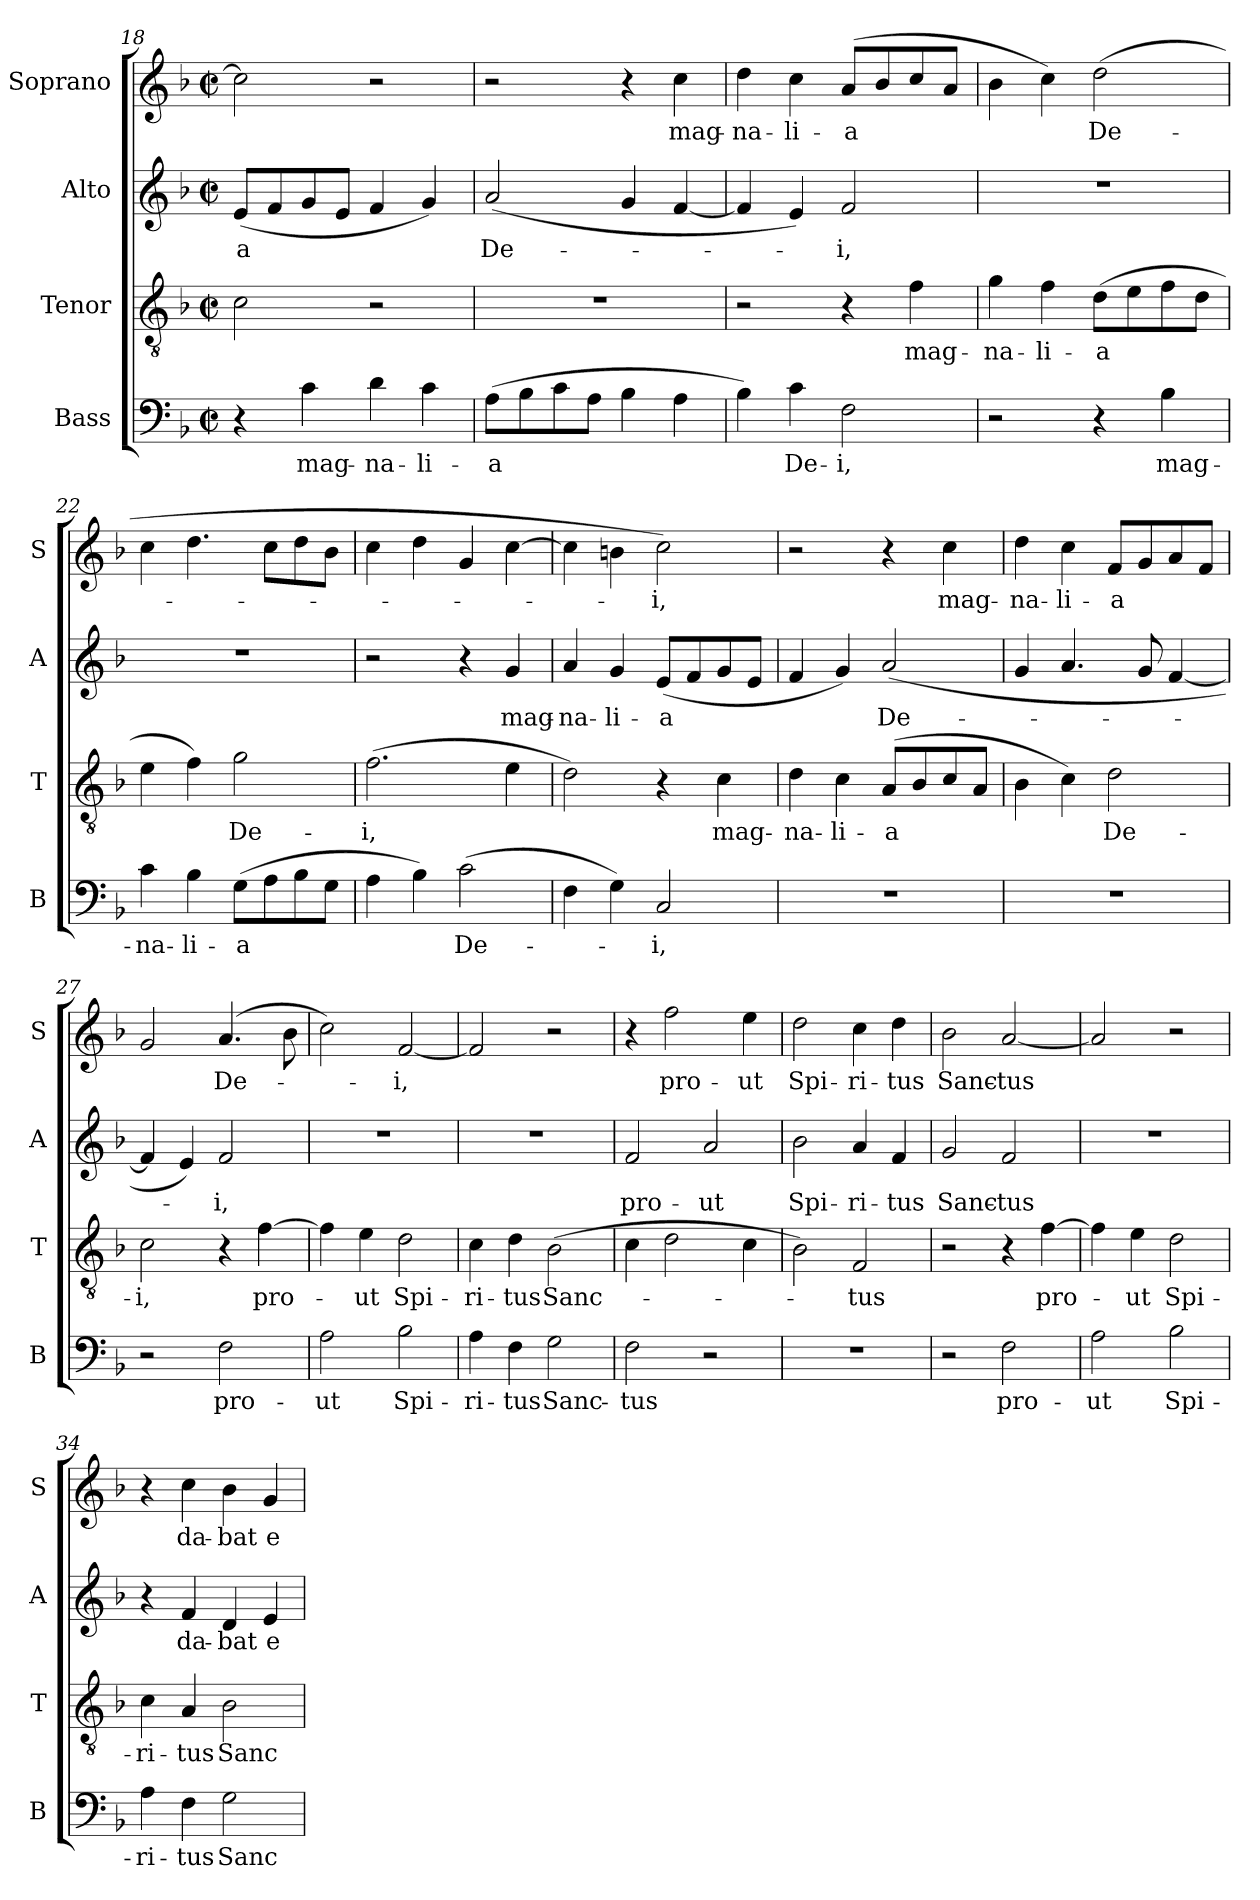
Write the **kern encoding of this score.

**kern	**text	**kern	**text	**kern	**text	**kern	**text
*part4	*part4	*part3	*part3	*part2	*part2	*part1	*part1
*staff4	*staff4	*staff3	*staff3	*staff2	*staff2	*staff1	*staff1
*I"Bass	*	*I"Tenor	*	*I"Alto	*	*I"Soprano	*
*I'B	*	*I'T	*	*I'A	*	*I'S	*
*clefF4	*	*clefGv2	*	*clefG2	*	*clefG2	*
*k[b-]	*	*k[b-]	*	*k[b-]	*	*k[b-]	*
*F:	*	*F:	*	*F:	*	*F:	*
*M2/2	*	*M2/2	*	*M2/2	*	*M2/2	*
*met(c|)	*	*met(c|)	*	*met(c|)	*	*met(c|)	*
=18	=18	=18	=18	=18	=18	=18	=18
4r	.	2c\	.	(8e/L	-a	2cc\]	.
.	.	.	.	8f/	.	.	.
4c\	mag-	.	.	8g/	.	.	.
.	.	.	.	8e/J	.	.	.
4d\	-na-	2r	.	4f/	.	2r	.
4c\	-li-	.	.	4g/)	.	.	.
!!LO:LB:g=z
=19	=19	=19	=19	=19	=19	=19	=19
(8A\L	-a	1r	.	(2a/	De-	2r	.
8B-\	.	.	.	.	.	.	.
8c\	.	.	.	.	.	.	.
8A\J	.	.	.	.	.	.	.
4B-\	.	.	.	4g/	.	4r	.
4A\	.	.	.	[4f/	.	4cc\	mag-
=20	=20	=20	=20	=20	=20	=20	=20
4B-\)	.	2r	.	4f/]	.	4dd\	-na-
4c\	De-	.	.	4e/)	.	4cc\	-li-
2F\	-i,	4r	.	2f/	-i,	(8a/L	-a
.	.	.	.	.	.	8b-/	.
.	.	4f\	mag-	.	.	8cc/	.
.	.	.	.	.	.	8a/J	.
=21	=21	=21	=21	=21	=21	=21	=21
2r	.	4g\	-na-	1r	.	4b-\	.
.	.	4f\	-li-	.	.	4cc\)	.
4r	.	(8d\L	-a	.	.	(2dd\	De-
.	.	8e\	.	.	.	.	.
4B-\	mag-	8f\	.	.	.	.	.
.	.	8d\J	.	.	.	.	.
=22	=22	=22	=22	=22	=22	=22	=22
4c\	-na-	4e\	.	1r	.	4cc\	.
4B-\	-li-	4f\)	.	.	.	4.dd\	.
(8G\L	-a	2g\	De-	.	.	.	.
8A\	.	.	.	.	.	8cc\L	.
8B-\	.	.	.	.	.	8dd\	.
8G\J	.	.	.	.	.	8b-\J	.
=23	=23	=23	=23	=23	=23	=23	=23
4A\	.	(2.f\	-i,	2r	.	4cc\	.
4B-\)	.	.	.	.	.	4dd\	.
(2c\	De-	.	.	4r	.	4g/	.
.	.	4e\	.	4g/	mag-	[4cc\	.
=24	=24	=24	=24	=24	=24	=24	=24
4F\	.	2d\)	.	4a/	-na-	4cc\]	.
4G\)	.	.	.	4g/	-li-	4bn\	.
2C/	-i,	4r	.	(8e/L	-a	2cc\)	-i,
.	.	.	.	8f/	.	.	.
.	.	4c\	mag-	8g/	.	.	.
.	.	.	.	8e/J	.	.	.
!!LO:LB:g=z
=25	=25	=25	=25	=25	=25	=25	=25
1r	.	4d\	-na-	4f/	.	2r	.
.	.	4c\	-li-	4g/)	.	.	.
.	.	(8A/L	-a	(2a/	De-	4r	.
.	.	8B-/	.	.	.	.	.
.	.	8c/	.	.	.	4cc\	mag-
.	.	8A/J	.	.	.	.	.
=26	=26	=26	=26	=26	=26	=26	=26
1r	.	4B-\	.	4g/	.	4dd\	-na-
.	.	4c\)	.	4.a/	.	4cc\	-li-
.	.	2d\	De-	.	.	8f/L	-a
.	.	.	.	8g/	.	8g/	.
.	.	.	.	[4f/	.	8a/	.
.	.	.	.	.	.	8f/J	.
=27	=27	=27	=27	=27	=27	=27	=27
2r	.	2c\	-i,	4f/]	.	2g/	.
.	.	.	.	4e/)	.	.	.
2F\	pro-	4r	.	2f/	-i,	(4.a/	De-
.	.	[4f\	pro-	.	.	.	.
.	.	.	.	.	.	8b-\	.
=28	=28	=28	=28	=28	=28	=28	=28
2A\	-ut	4f\]	.	1r	.	2cc\)	.
.	.	4e\	-ut	.	.	.	.
2B-\	Spi-	2d\	Spi-	.	.	[2f/	-i,
=29	=29	=29	=29	=29	=29	=29	=29
4A\	-ri-	4c\	-ri-	1r	.	2f/]	.
4F\	-tus	4d\	-tus	.	.	.	.
2G\	Sanc-	(2B-\	Sanc-	.	.	2r	.
=30	=30	=30	=30	=30	=30	=30	=30
2F\	-tus	4c\	.	2f/	pro-	4r	.
.	.	2d\	.	.	.	2ff\	pro-
2r	.	.	.	2a/	-ut	.	.
.	.	4c\	.	.	.	4ee\	-ut
!!LO:PB:g=z
=31	=31	=31	=31	=31	=31	=31	=31
1r	.	2B-\)	.	2b-\	Spi-	2dd\	Spi-
.	.	2F/	-tus	4a/	-ri-	4cc\	-ri-
.	.	.	.	4f/	-tus	4dd\	-tus
=32	=32	=32	=32	=32	=32	=32	=32
2r	.	2r	.	2g/	Sanc-	2b-\	Sanc-
2F\	pro-	4r	.	2f/	-tus	[2a/	-tus
.	.	[4f\	pro-	.	.	.	.
=33	=33	=33	=33	=33	=33	=33	=33
2A\	-ut	4f\]	.	1r	.	2a/]	.
.	.	4e\	-ut	.	.	.	.
2B-\	Spi-	2d\	Spi-	.	.	2r	.
=34	=34	=34	=34	=34	=34	=34	=34
4A\	-ri-	4c\	-ri-	4r	.	4r	.
4F\	-tus	4A/	-tus	4f/	da-	4cc\	da-
2G\	Sanc-	2B-\	Sanc-	4d/	-bat	4b-\	-bat
.	.	.	.	4e/	e-	4g/	e-
=	=	=	=	=	=	=	=
*-	*-	*-	*-	*-	*-	*-	*-
